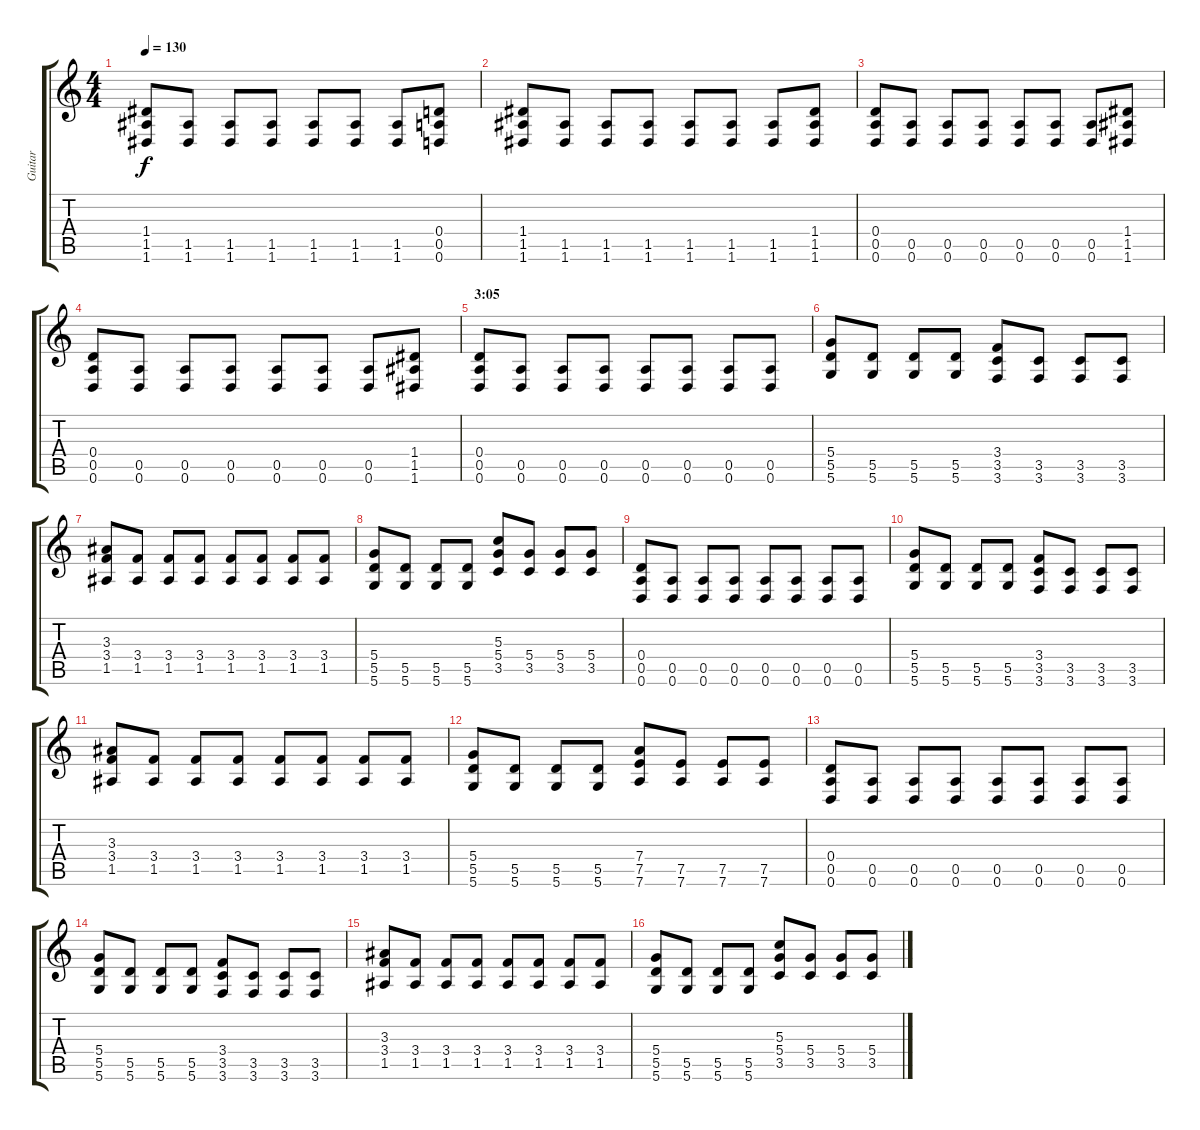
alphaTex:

\track ("Guitar" "Guitar") {instrument distortionguitar}
\staff {score tabs}
\tuning (E4 B3 G3 D3 A2 D2) {hide}
\ts (4 4)
\tempo 130
\clef g2
\ks c
(1.4 1.5 1.6).8{dy f} (1.5 1.6).8 (1.5 1.6).8 (1.5 1.6).8 (1.5 1.6).8 (1.5 1.6).8 (1.5 1.6).8 (0.4 0.5 0.6).8 |
(1.4 1.5 1.6).8 (1.5 1.6).8 (1.5 1.6).8 (1.5 1.6).8 (1.5 1.6).8 (1.5 1.6).8 (1.5 1.6).8 (1.4 1.5 1.6).8 |
(0.4 0.5 0.6).8 (0.5 0.6).8 (0.5 0.6).8 (0.5 0.6).8 (0.5 0.6).8 (0.5 0.6).8 (0.5 0.6).8 (1.4 1.5 1.6).8 |
(0.4 0.5 0.6).8 (0.5 0.6).8 (0.5 0.6).8 (0.5 0.6).8 (0.5 0.6).8 (0.5 0.6).8 (0.5 0.6).8 (1.4 1.5 1.6).8 |
\section ("" "3:05")
(0.4 0.5 0.6).8 (0.5 0.6).8 (0.5 0.6).8 (0.5 0.6).8 (0.5 0.6).8 (0.5 0.6).8 (0.5 0.6).8 (0.5 0.6).8 |
(5.4 5.5 5.6).8 (5.5 5.6).8 (5.5 5.6).8 (5.5 5.6).8 (3.4 3.5 3.6).8 (3.5 3.6).8 (3.5 3.6).8 (3.5 3.6).8 |
(3.3 3.4 1.5).8 (3.4 1.5).8 (3.4 1.5).8 (3.4 1.5).8 (3.4 1.5).8 (3.4 1.5).8 (3.4 1.5).8 (3.4 1.5).8 |
(5.4 5.5 5.6).8 (5.5 5.6).8 (5.5 5.6).8 (5.5 5.6).8 (5.3 5.4 3.5).8 (5.4 3.5).8 (5.4 3.5).8 (5.4 3.5).8 |
(0.4 0.5 0.6).8 (0.5 0.6).8 (0.5 0.6).8 (0.5 0.6).8 (0.5 0.6).8 (0.5 0.6).8 (0.5 0.6).8 (0.5 0.6).8 |
(5.4 5.5 5.6).8 (5.5 5.6).8 (5.5 5.6).8 (5.5 5.6).8 (3.4 3.5 3.6).8 (3.5 3.6).8 (3.5 3.6).8 (3.5 3.6).8 |
(3.3 3.4 1.5).8 (3.4 1.5).8 (3.4 1.5).8 (3.4 1.5).8 (3.4 1.5).8 (3.4 1.5).8 (3.4 1.5).8 (3.4 1.5).8 |
(5.4 5.5 5.6).8 (5.5 5.6).8 (5.5 5.6).8 (5.5 5.6).8 (7.4 7.5 7.6).8 (7.5 7.6).8 (7.5 7.6).8 (7.5 7.6).8 |
(0.4 0.5 0.6).8 (0.5 0.6).8 (0.5 0.6).8 (0.5 0.6).8 (0.5 0.6).8 (0.5 0.6).8 (0.5 0.6).8 (0.5 0.6).8 |
(5.4 5.5 5.6).8 (5.5 5.6).8 (5.5 5.6).8 (5.5 5.6).8 (3.4 3.5 3.6).8 (3.5 3.6).8 (3.5 3.6).8 (3.5 3.6).8 |
(3.3 3.4 1.5).8 (3.4 1.5).8 (3.4 1.5).8 (3.4 1.5).8 (3.4 1.5).8 (3.4 1.5).8 (3.4 1.5).8 (3.4 1.5).8 |
(5.4 5.5 5.6).8 (5.5 5.6).8 (5.5 5.6).8 (5.5 5.6).8 (5.3 5.4 3.5).8 (5.4 3.5).8 (5.4 3.5).8 (5.4 3.5).8
